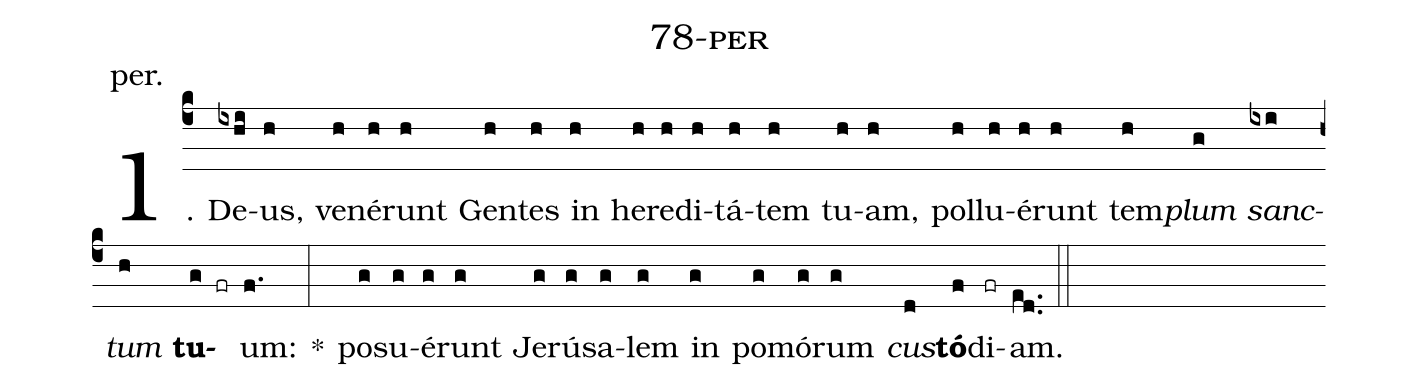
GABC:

name: 78-per;
annotation: per.;
%%
(c4)1. De(ixhi)us,(h) ve(h)né(h)runt(h) Gen(h)tes(h) in(h) he(h)re(h)di(h)tá(h)tem(h) tu(h)am,(h) pol(h)lu(h)é(h)runt(h) tem(h)<i>plum</i>(g) <i>sanc</i>(ixi)<i>tum</i>(h) <b>tu</b>(g fr)um:(f.) *(:) po(g)su(g)é(g)runt(g) Je(g)rú(g)sa(g)lem(g) in(g) po(g)mó(g)rum(g) <i>cus</i>(d)<b>tó</b>(f)di(fr)am.(ed..) (::)
